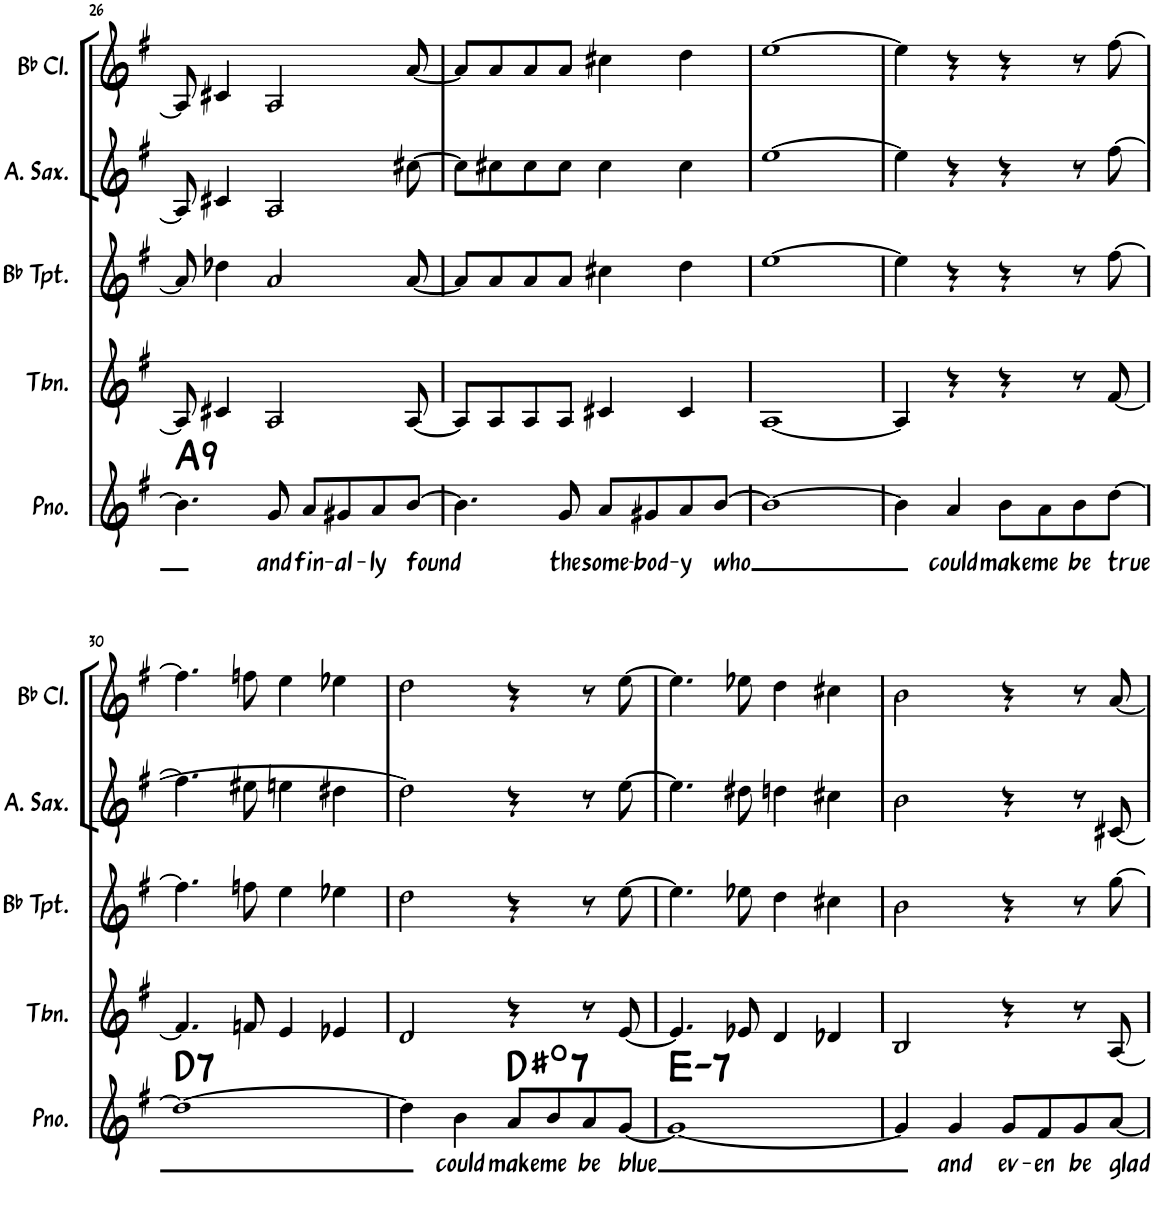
**kern	**text	**harte	**kern	**kern	**kern	**kern
*part5	*part5	*part5	*part4	*part3	*part2	*part1
*staff5	*staff5	*	*staff4	*staff3	*staff2	*staff1
*I"Piano	*	*	*I"Trombone	*I"Bb Trumpet	*I"Alto Saxophone	*I"Bb Clarinet
*I'Pno.	*	*	*I'Tbn.	*I'Bb Tpt.	*I'A. Sax.	*I'Bb Cl.
!!LO:PB:g=z
*clefG2	*	*	*clefG2	*clefG2	*clefG2	*clefG2
*	*	*	*	*ITrd1c2	*ITrd5c9	*ITrd1c2
*k[f#]	*	*	*k[f#]	*k[f#]	*k[f#]	*k[f#]
*M4/4	*	*	*M4/4	*M4/4	*M4/4	*M4/4
=26	=26	=26	=26	=26	=26	=26
!	!	!LO:H:kt=9	!	!	!	!
4.b\]	.	A:9	8A/]	8a/]	8A/]	8A/]
.	.	.	4c#X/	4dd-X\	4c#X/	4c#X/
!	!LO:LY:b	!	!	!	!	!
8g/	and	.	2A/	2a/	2A/	2A/
!	!LO:LY:b	!	!	!	!	!
8a/L	fin-	.	.	.	.	.
!	!LO:LY:b	!	!	!	!	!
8g#X/	-al-	.	.	.	.	.
!	!LO:LY:b	!	!	!	!	!
8a/	-ly	.	.	.	.	.
!	!LO:LY:b	!	!	!	!	!
[8b/J	found	.	[8A/	[8a/	[8cc#X\	[8a/
=27	=27	=27	=27	=27	=27	=27
4.b\]	.	.	8A/L]	8a/L]	8cc#\L]	8a/L]
.	.	.	8A/	8a/	8cc#X\	8a/
.	.	.	8A/	8a/	8cc#\	8a/
!	!LO:LY:b	!	!	!	!	!
8g/	the	.	8A/J	8a/J	8cc#\J	8a/J
!	!LO:LY:b	!	!	!	!	!
8a/L	some-	.	4c#X/	4cc#X\	4cc#\	4cc#X\
!	!LO:LY:b	!	!	!	!	!
8g#X/	-bod-	.	.	.	.	.
!	!LO:LY:b	!	!	!	!	!
8a/	-y	.	4c#/	4dd\	4cc#\	4dd\
!	!LO:LY:b	!	!	!	!	!
[8b/J	who	.	.	.	.	.
=28	=28	=28	=28	=28	=28	=28
1b_	.	.	[1A	[1ee	[1ee	[1ee
=29	=29	=29	=29	=29	=29	=29
4b\]	.	.	4A/]	4ee\]	4ee\]	4ee\]
!	!LO:LY:b	!	!	!	!	!
4a/	could	.	4r	4r	4r	4r
!	!LO:LY:b	!	!	!	!	!
8b\L	make	.	4r	4r	4r	4r
!	!LO:LY:b	!	!	!	!	!
8a\	me	.	.	.	.	.
!	!LO:LY:b	!	!	!	!	!
8b\	be	.	8r	8r	8r	8r
!	!LO:LY:b	!	!	!	!	!
[8dd\J	true	.	[8f#/	[8ff#\	[8ff#\	[8ff#\
!!LO:LB:g=z
=30	=30	=30	=30	=30	=30	=30
!	!	!LO:H:kt=7	!	!	!	!
1dd_	.	D:7	4.f#/]	4.ff#\]	4.ff#\]	4.ff#\]
.	.	.	8fn/	8ffn\	8ee#X\	8ffn\
.	.	.	4e/	4ee\	4een\	4ee\
.	.	.	4e-X/	4ee-X\	4dd#X\	4ee-X\
=31	=31	=31	=31	=31	=31	=31
4dd\]	.	.	2d/	2dd\	2dd\]	2dd\
!	!LO:LY:b	!	!	!	!	!
4b\	could	.	.	.	.	.
!	!LO:LY:b	!LO:H:kt=7	!	!	!	!
8a/L	make	D#:dim7	4r	4r	4r	4r
!	!LO:LY:b	!	!	!	!	!
8b/	me	.	.	.	.	.
!	!LO:LY:b	!	!	!	!	!
8a/	be	.	8r	8r	8r	8r
!	!LO:LY:b	!	!	!	!	!
[8g/J	blue	.	[8e/	[8ee\	[8ee\	[8ee\
=32	=32	=32	=32	=32	=32	=32
!	!	!LO:H:kt=7	!	!	!	!
1g_	.	E:min7	4.e/]	4.ee\]	4.ee\]	4.ee\]
.	.	.	8e-X/	8ee-X\	8dd#X\	8ee-X\
.	.	.	4d/	4dd\	4ddn\	4dd\
.	.	.	4d-X/	4cc#X\	4cc#X\	4cc#X\
=33	=33	=33	=33	=33	=33	=33
4g/]	.	.	2B/	2b\	2b\	2b\
!	!LO:LY:b	!	!	!	!	!
4g/	and	.	.	.	.	.
!	!LO:LY:b	!	!	!	!	!
8g/L	ev-	.	4r	4r	4r	4r
!	!LO:LY:b	!	!	!	!	!
8f#/	-en	.	.	.	.	.
!	!LO:LY:b	!	!	!	!	!
8g/	be	.	8r	8r	8r	8r
!	!LO:LY:b	!	!	!	!	!
[8a/J	glad	.	[8A/	[8gg\	[8c#X/	[8a/
=	=	=	=	=	=	=
*-	*-	*-	*-	*-	*-	*-
